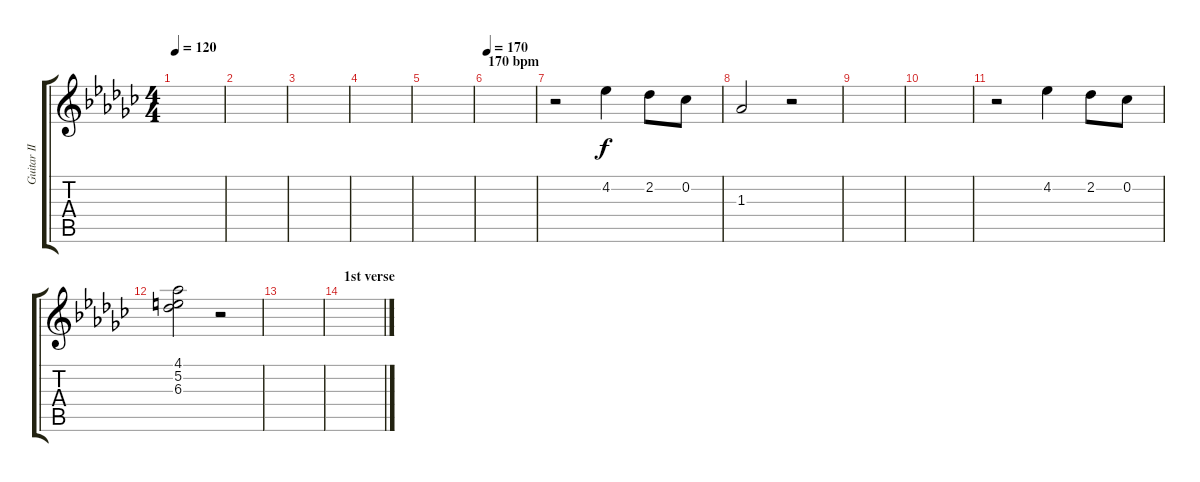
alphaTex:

\track ("Guitar II" "Guitar II") {instrument electricguitarjazz}
\staff {score tabs}
\tuning (E4 B3 G3 D3 A2 E2) {hide}
\ts (4 4)
\tempo 120
\clef g2
\ks ebminor
|
|
|
|
|
\section ("" "170 bpm")
\tempo 170
|
r.2 4.2.4 2.2.8 0.2.8 |
1.3.2 r.2 |
|
|
r.2 4.2.4 2.2.8 0.2.8 |
(4.1 5.2 6.3).2 r.2 |
|
\section ("" "1st verse")
